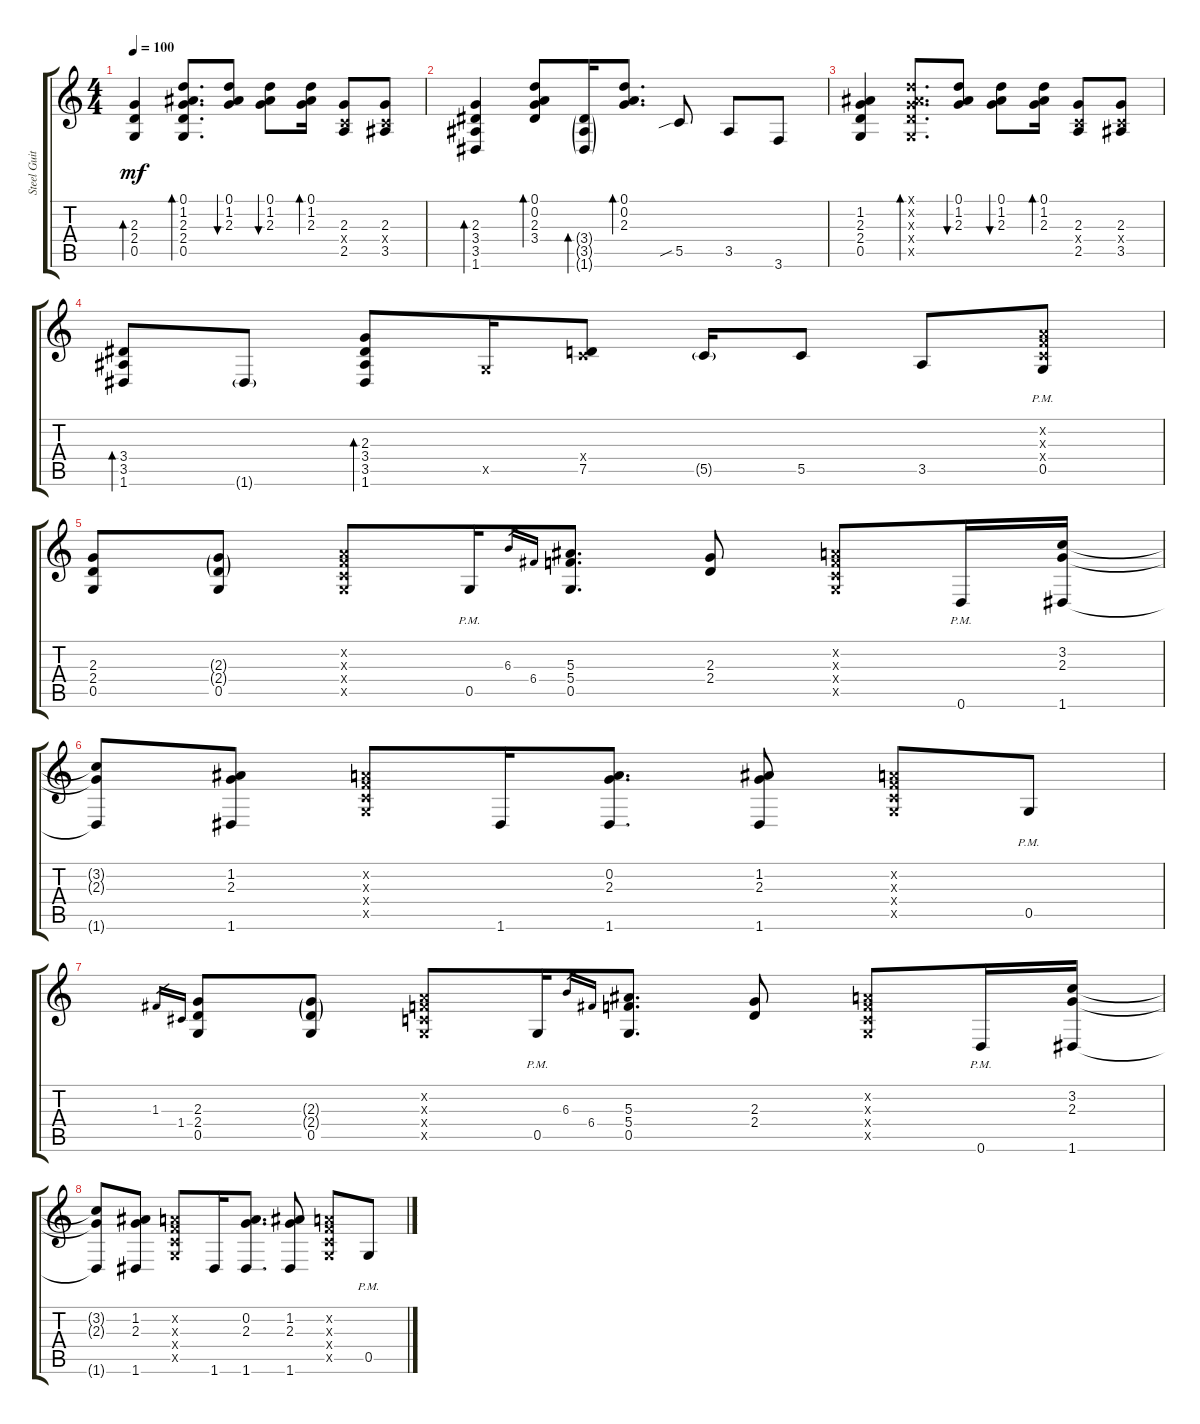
\track ("Steel Guitar" "Steel Guit") {instrument acousticguitarsteel}
\staff {score tabs}
\tuning (D4 A3 F3 C3 G2 D2) {hide}
\ts (4 4)
\tempo 100
\clef g2
\ks c
(2.3 2.4 0.5).4{bd 30 dy mf} (0.1 1.2 2.3 2.4 0.5).8{d bd 30} (0.1 1.2 2.3).8{bu 30} (0.1 1.2 2.3).8{bu 30} (0.1 1.2 2.3).16{bd 30} (2.3 0.4{x} 2.5).8 (2.3 0.4{x} 3.5).8 |
(2.3 3.4 3.5 1.6).4{bd 30} (0.1 0.2 2.3 3.4).8{bd 30} (3.4{g} 3.5{g} 1.6{g}).16{bd 30} (0.1 0.2 2.3).8{d bd 30} 5.5{sib}.8 3.5.8 3.6.8 |
(1.2 2.3 2.4 0.5).4 (0.1{x} 1.2{x} 2.3{x} 2.4{x} 0.5{x}).8{d bd 30} (0.1 1.2 2.3).8{bu 30} (0.1 1.2 2.3).8{bu 30} (0.1 1.2 2.3).16{bd 30} (2.3 0.4{x} 2.5).8 (2.3 0.4{x} 3.5).8 |
(3.4 3.5 1.6).8{bd 30} 1.6{g}.8 (2.3 3.4 3.5 1.6).8{bd 30} 0.5{x}.16 (0.4{x} 7.5).8 5.5{g}.16 5.5.8 3.5.8 (0.2{x} 0.3{x} 0.4{x} 0.5{pm}).8 |
(2.3 2.4 0.5).8 (2.3{g} 2.4{g} 0.5).8 (0.2{x} 0.3{x} 0.4{x} 0.5{x}).8 0.5{pm}.16 6.3.16{gr} 6.4.16{gr} (5.3 5.4 0.5).8{d} (2.3 2.4).8 (0.2{x} 0.3{x} 0.4{x} 0.5{x}).8 0.6{pm}.16 (3.2 2.3 1.6).16 |
(3.2{t} 2.3{t} 1.6{t}).8 (1.2 2.3 1.6).8 (0.2{x} 0.3{x} 0.4{x} 0.5{x}).8 1.6.16 (0.2 2.3 1.6).8{d} (1.2 2.3 1.6).8 (0.2{x} 0.3{x} 0.4{x} 0.5{x}).8 0.5{pm}.8 |
1.3.16{gr} 1.4.16{gr} (2.3 2.4 0.5).8 (2.3{g} 2.4{g} 0.5).8 (0.2{x} 0.3{x} 0.4{x} 0.5{x}).8 0.5{pm}.16 6.3.16{gr} 6.4.16{gr} (5.3 5.4 0.5).8{d} (2.3 2.4).8 (0.2{x} 0.3{x} 0.4{x} 0.5{x}).8 0.6{pm}.16 (3.2 2.3 1.6).16 |
(3.2{t} 2.3{t} 1.6{t}).8 (1.2 2.3 1.6).8 (0.2{x} 0.3{x} 0.4{x} 0.5{x}).8 1.6.16 (0.2 2.3 1.6).8{d} (1.2 2.3 1.6).8 (0.2{x} 0.3{x} 0.4{x} 0.5{x}).8 0.5{pm}.8
